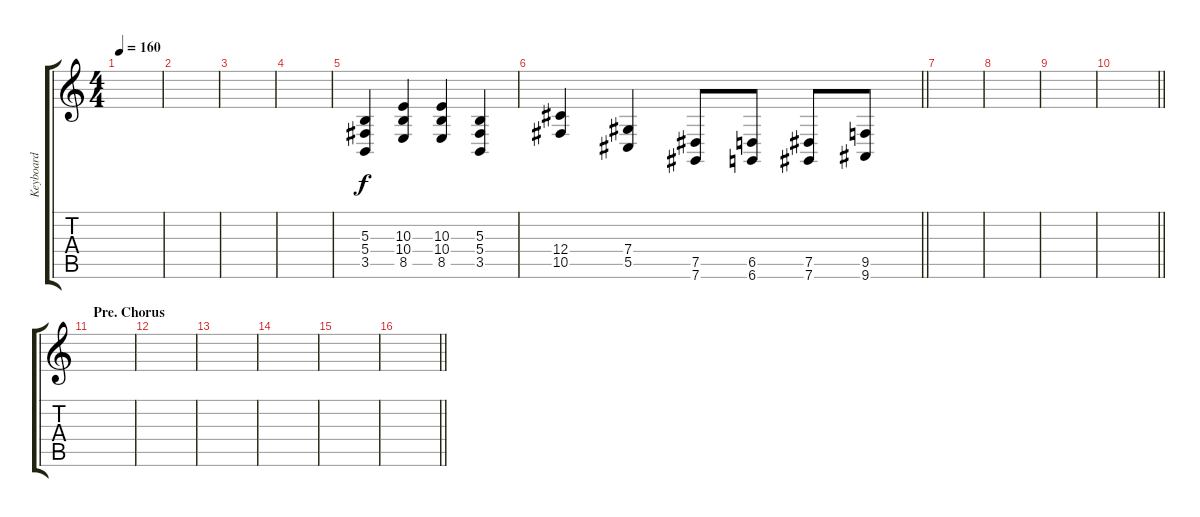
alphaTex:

\track ("Keyboard" "Keyboard") {instrument stringensemble1}
\staff {score tabs}
\tuning (Eb4 Bb3 Gb3 Db3 Ab2 Db2) {hide}
\ts (4 4)
\tempo 160
\clef g2
\ks c
|
|
|
|
(5.3 5.4 3.5).4 (10.3 10.4 8.5).4 (10.3 10.4 8.5).4 (5.3 5.4 3.5).4 |
\barLineRight lightlight
(12.4 10.5).4 (7.4 5.5).4 (7.5 7.6).8 (6.5 6.6).8 (7.5 7.6).8 (9.5 9.6).8 |
|
|
|
\barLineRight lightlight
|
\section ("" "Pre. Chorus")
|
|
|
|
|
\barLineRight lightlight
